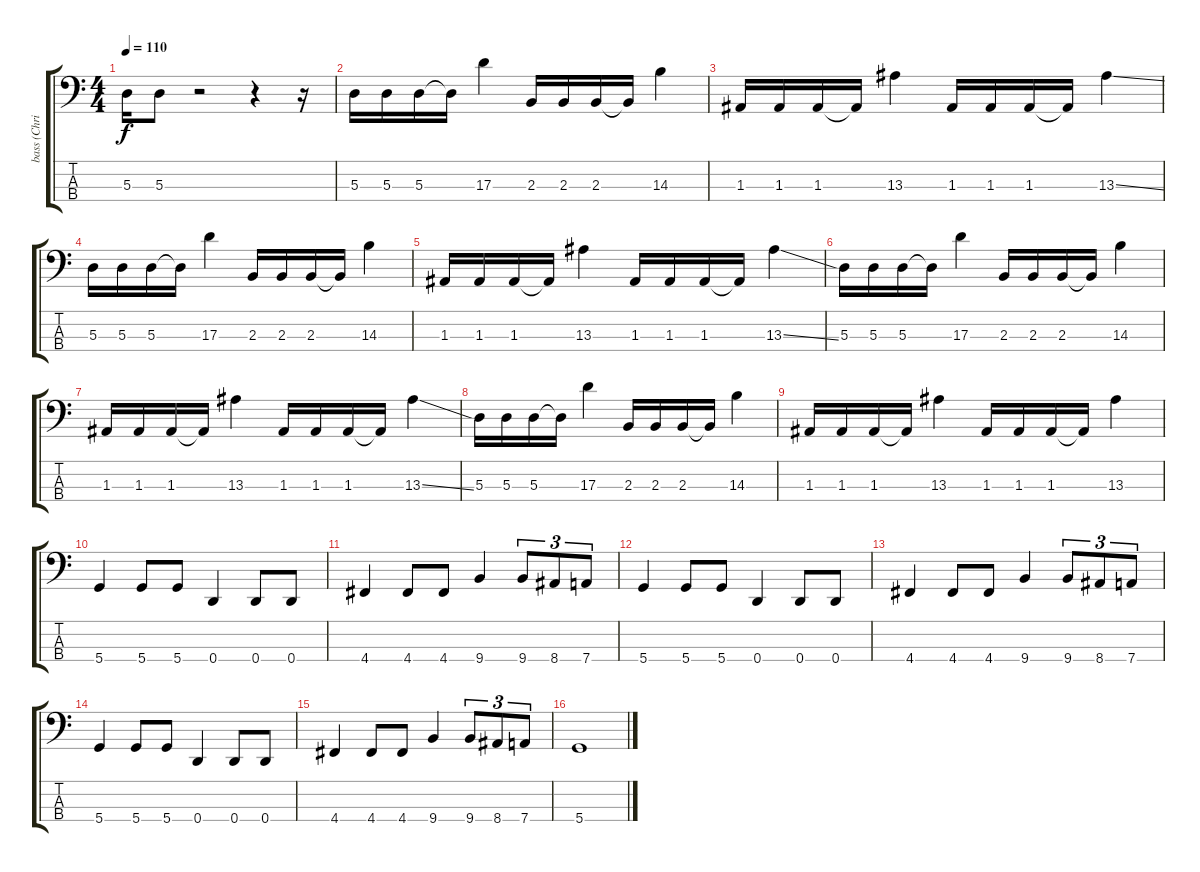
\track ("bass (Chris wolstenholme)" "bass (Chri") {instrument electricbassfinger}
\staff {score tabs}
\tuning (G2 D2 A1 D1) {hide}
\ts (4 4)
\tempo 110
\clef f4
\ks c
5.3.16{dy f} 5.3.8{volume 16} r.2 r.4 r.16 |
5.3.16 5.3.16 5.3.16 5.3{t}.16 17.3.4 2.3.16 2.3.16 2.3.16 2.3{t}.16 14.3.4 |
1.3.16 1.3.16 1.3.16 1.3{t}.16 13.3.4 1.3.16 1.3.16 1.3.16 1.3{t}.16 13.3{ss}.4 |
5.3.16 5.3.16 5.3.16 5.3{t}.16 17.3.4 2.3.16 2.3.16 2.3.16 2.3{t}.16 14.3.4 |
1.3.16 1.3.16 1.3.16 1.3{t}.16 13.3.4 1.3.16 1.3.16 1.3.16 1.3{t}.16 13.3{ss}.4 |
5.3.16 5.3.16 5.3.16 5.3{t}.16 17.3.4 2.3.16 2.3.16 2.3.16 2.3{t}.16 14.3.4 |
1.3.16 1.3.16 1.3.16 1.3{t}.16 13.3.4 1.3.16 1.3.16 1.3.16 1.3{t}.16 13.3{ss}.4 |
5.3.16 5.3.16 5.3.16 5.3{t}.16 17.3.4 2.3.16 2.3.16 2.3.16 2.3{t}.16 14.3.4 |
1.3.16 1.3.16 1.3.16 1.3{t}.16 13.3.4 1.3.16 1.3.16 1.3.16 1.3{t}.16 13.3.4 |
5.4.4 5.4.8 5.4.8 0.4.4 0.4.8 0.4.8 |
4.4.4 4.4.8 4.4.8 9.4.4 9.4.8{tu (3 2)} 8.4.8{tu (3 2)} 7.4.8{tu (3 2)} |
5.4.4 5.4.8 5.4.8 0.4.4 0.4.8 0.4.8 |
4.4.4 4.4.8 4.4.8 9.4.4 9.4.8{tu (3 2)} 8.4.8{tu (3 2)} 7.4.8{tu (3 2)} |
5.4.4 5.4.8 5.4.8 0.4.4 0.4.8 0.4.8 |
4.4.4 4.4.8 4.4.8 9.4.4 9.4.8{tu (3 2)} 8.4.8{tu (3 2)} 7.4.8{tu (3 2)} |
5.4.1
